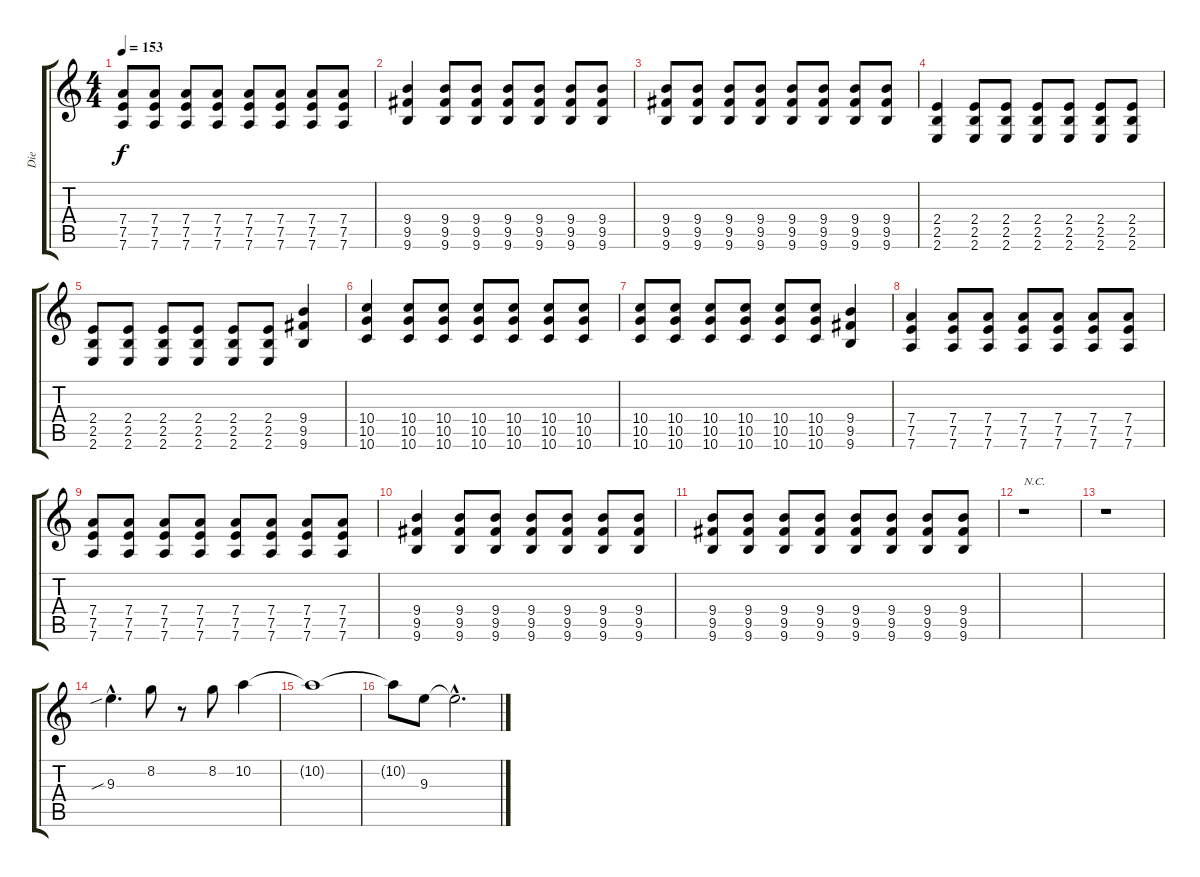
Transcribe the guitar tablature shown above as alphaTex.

\track ("Die" "Die") {instrument distortionguitar}
\staff {score tabs}
\tuning (E4 B3 G3 D3 A2 D2) {hide}
\ts (4 4)
\tempo 153
\clef g2
\ks c
(7.4 7.5 7.6).8{dy f} (7.4 7.5 7.6).8 (7.4 7.5 7.6).8 (7.4 7.5 7.6).8 (7.4 7.5 7.6).8 (7.4 7.5 7.6).8 (7.4 7.5 7.6).8 (7.4 7.5 7.6).8 |
(9.4 9.5 9.6).4 (9.4 9.5 9.6).8 (9.4 9.5 9.6).8 (9.4 9.5 9.6).8 (9.4 9.5 9.6).8 (9.4 9.5 9.6).8 (9.4 9.5 9.6).8 |
(9.4 9.5 9.6).8 (9.4 9.5 9.6).8 (9.4 9.5 9.6).8 (9.4 9.5 9.6).8 (9.4 9.5 9.6).8 (9.4 9.5 9.6).8 (9.4 9.5 9.6).8 (9.4 9.5 9.6).8 |
(2.4 2.5 2.6).4 (2.4 2.5 2.6).8 (2.4 2.5 2.6).8 (2.4 2.5 2.6).8 (2.4 2.5 2.6).8 (2.4 2.5 2.6).8 (2.4 2.5 2.6).8 |
(2.4 2.5 2.6).8 (2.4 2.5 2.6).8 (2.4 2.5 2.6).8 (2.4 2.5 2.6).8 (2.4 2.5 2.6).8 (2.4 2.5 2.6).8 (9.4 9.5 9.6).4 |
(10.4 10.5 10.6).4 (10.4 10.5 10.6).8 (10.4 10.5 10.6).8 (10.4 10.5 10.6).8 (10.4 10.5 10.6).8 (10.4 10.5 10.6).8 (10.4 10.5 10.6).8 |
(10.4 10.5 10.6).8 (10.4 10.5 10.6).8 (10.4 10.5 10.6).8 (10.4 10.5 10.6).8 (10.4 10.5 10.6).8 (10.4 10.5 10.6).8 (9.4 9.5 9.6).4 |
(7.4 7.5 7.6).4 (7.4 7.5 7.6).8 (7.4 7.5 7.6).8 (7.4 7.5 7.6).8 (7.4 7.5 7.6).8 (7.4 7.5 7.6).8 (7.4 7.5 7.6).8 |
(7.4 7.5 7.6).8 (7.4 7.5 7.6).8 (7.4 7.5 7.6).8 (7.4 7.5 7.6).8 (7.4 7.5 7.6).8 (7.4 7.5 7.6).8 (7.4 7.5 7.6).8 (7.4 7.5 7.6).8 |
(9.4 9.5 9.6).4 (9.4 9.5 9.6).8 (9.4 9.5 9.6).8 (9.4 9.5 9.6).8 (9.4 9.5 9.6).8 (9.4 9.5 9.6).8 (9.4 9.5 9.6).8 |
(9.4 9.5 9.6).8 (9.4 9.5 9.6).8 (9.4 9.5 9.6).8 (9.4 9.5 9.6).8 (9.4 9.5 9.6).8 (9.4 9.5 9.6).8 (9.4 9.5 9.6).8 (9.4 9.5 9.6).8 |
r.1{txt "N.C."} |
r.1 |
9.3{sib hac}.4{d} 8.2.8 r.8 8.2.8 10.2.4{txt ""} |
10.2{t}.1 |
10.2{t}.8 9.3.8 9.3{hac t}.2{d}
